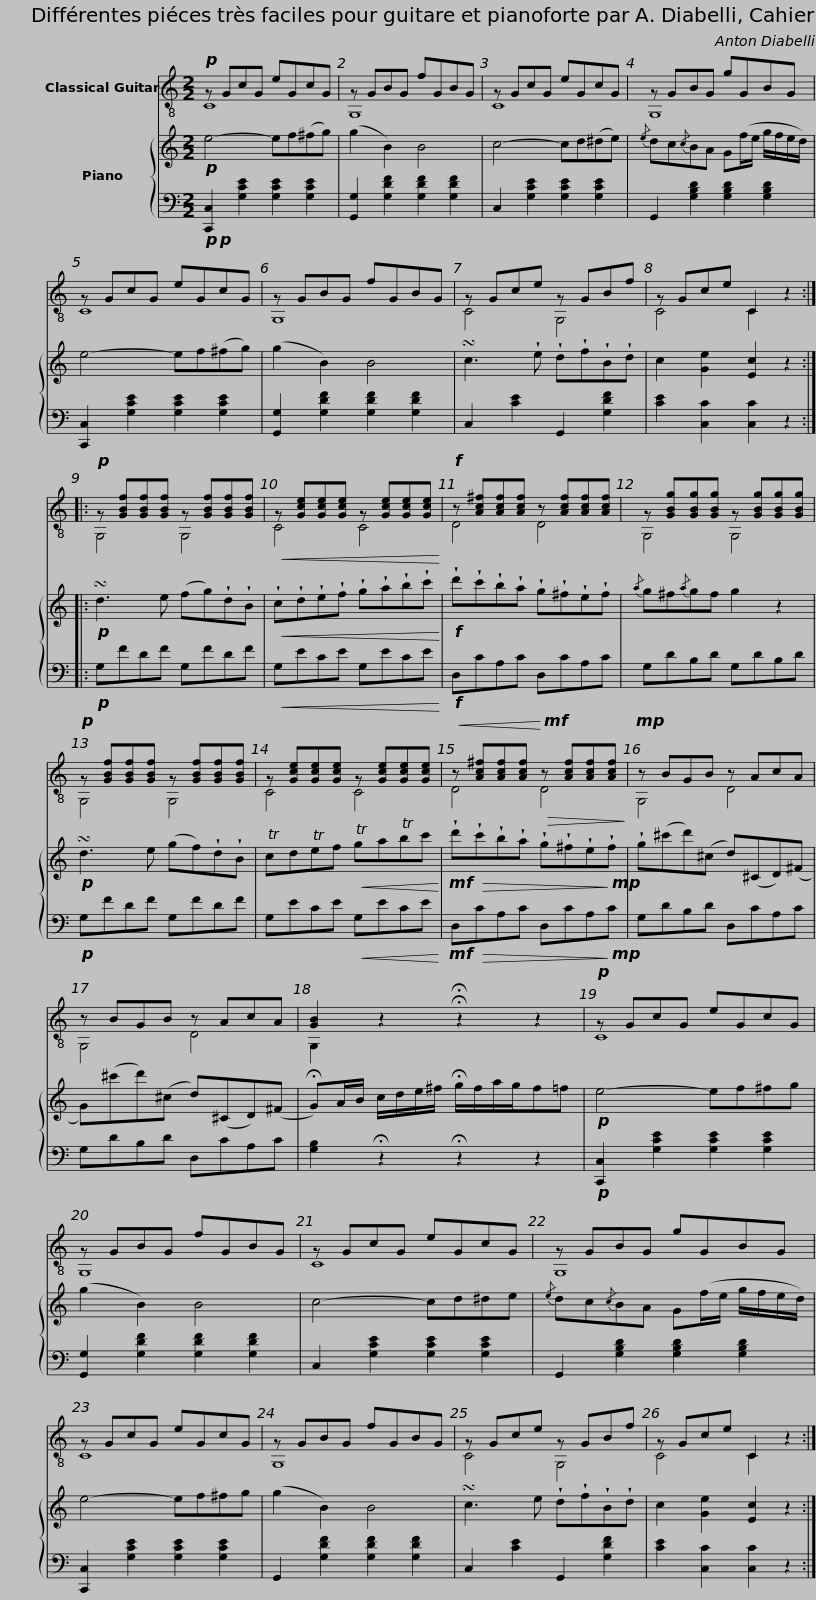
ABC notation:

X:1
%%score ( 1 2 ) { 3 | 4 }
L:1/8
M:2/2
I:linebreak $
K:C
V:1 treble-8
V:2 treble-8
V:3 treble
V:4 bass
V:1
!p! z GcG eGcG | z GBG fGBG | z GcG eGcG | z GBG gGBG |$ z GcG eGcG | %5
 z GBG fGBG | z Gce z GBf | z Gce C2 z2 ::!p! z [GBf][GBf][GBf] z [GBf][GBf][GBf] |$!<(! z [Gce][Gce][Gce] z [Gce][Gce][Gce]!<)! | %10
!f! z [Ac^f][Acf][Acf] z [Acf][Acf][Acf] | z [GBg][GBg][GBg] z [GBg][GBg][GBg] |!p! z [GBf][GBf][GBf] z [GBf][GBf][GBf] |$ z [Gce][Gce][Gce] z [Gce][Gce][Gce] |!<(! z [Ac^f][Acf][Acf]!<)!!mf!!>(! z [Acf][Acf][Acf]!>)! | %15
!mp! z BGB z AcA |$ z BGB z AcA | [GB]2 z2 !fermata!z2 z2 |!p! z GcG eGcG | z GBG fGBG |$ %20
 z GcG eGcG | z GBG gGBG | z GcG eGcG | z GBG fGBG |$ z Gce z GBf | %25
 z Gce C2 z2 :| %26
V:2
 C8 | G,8 | C8 | G,8 |$ C8 | %5
 G,8 | C4 G,4 | C4 C2 z2 :: G,4 G,4 |$ C4 C4 | %10
 D4 D4 | G,4 G,4 | G,4 G,4 |$ C4 C4 | D4 D4 | %15
 G,4 D4 |$ G,4 D4 | G,2 z2 !fermata!z2 z2 | C8 | G,8 |$ %20
 C8 | G,8 | C8 | G,8 |$ C4 G,4 | %25
 C4 C2 z2 :| %26
V:3
!p! e4- ef(^fg) | (g2 B2) B4 | c4- cd(^de) |{/e} dc{/c}BA G(f/e/ g/f/e/d/) |$ e4- ef(^fg) | %5
 (g2 B2) B4 | !turn!c3 !wedge!e !wedge!d!wedge!f!wedge!B!wedge!d | c2 [Ge]2 [Ec]2 z2 ::!p! !turn!d3 e (fg)!wedge!d!wedge!B |$!<(! !wedge!c!wedge!d!wedge!e!wedge!f !wedge!g!wedge!a!wedge!b!wedge!c'!<)! | %10
!f! !wedge!d'!wedge!c'!wedge!b!wedge!a !wedge!g!wedge!^f!wedge!e!wedge!f |{/a} g^f{/a}gf g2 z2 |!p! !turn!d3 e (gf)!wedge!d!wedge!B |$ TcdTef!<(! TgaTbc'!<)! |!mf! !wedge!d'!>(!!wedge!c'!wedge!b!wedge!a !wedge!g!wedge!^f!wedge!e!>)!!mp!!wedge!f | %15
 !wedge!g(^c'd')(^c d)(^CD)(^F |$ G)(^c'd')(^c d)(^CD)(^F | !fermata!G)A/B/ c/d/e/^f/ !fermata!g/f/a/g/f=f |!p! e4- ef^fg | (g2 B2) B4 |$ %20
 c4- cd^de |{/e} dc{/c}BA G(f/e/ g/f/e/d/) | e4- ef^fg | (g2 B2) B4 |$ !turn!c3 e !wedge!d!wedge!f!wedge!B!wedge!d | %25
 c2 [Ge]2 [Ec]2 z2 :| %26
V:4
!p!!p! [C,,C,]2 [G,CE]2 [G,CE]2 [G,CE]2 | [G,,G,]2 [G,DF]2 [G,DF]2 [G,DF]2 | C,2 [G,CE]2 [G,CE]2 [G,CE]2 | G,,2 [G,B,D]2 [G,B,D]2 [G,B,D]2 |$ [C,,C,]2 [G,CE]2 [G,CE]2 [G,CE]2 | %5
 [G,,G,]2 [G,DF]2 [G,DF]2 [G,DF]2 | C,2 [CE]2 G,,2 [G,DF]2 | [CE]2 [C,C]2 [C,C]2 z2 ::!p! G,FDF G,FDF |$!<(! G,ECE G,ECE!<)! | %10
!f! D,CA,C D,CA,C | G,DB,D G,DB,D |!p! G,FDF G,FDF |$ G,ECE!<(! G,ECE!<)! |!mf! D,!>(!CA,C D,CA,!>)!!mp!C | %15
 G,DB,D D,CA,C |$ G,DB,D D,CA,C | [G,B,]2 !fermata!z2 !fermata!z2 z2 |!p! [C,,C,]2 [G,CE]2 [G,CE]2 [G,CE]2 | [G,,G,]2 [G,DF]2 [G,DF]2 [G,DF]2 |$ %20
 C,2 [G,CE]2 [G,CE]2 [G,CE]2 | G,,2 [G,B,D]2 [G,B,D]2 [G,B,D]2 | [C,,C,]2 [G,CE]2 [G,CE]2 [G,CE]2 | G,,2 [G,DF]2 [G,DF]2 [G,DF]2 |$ C,2 [CE]2 G,,2 [G,DF]2 | %25
 [CE]2 [C,C]2 [C,C]2 z2 :| %26
